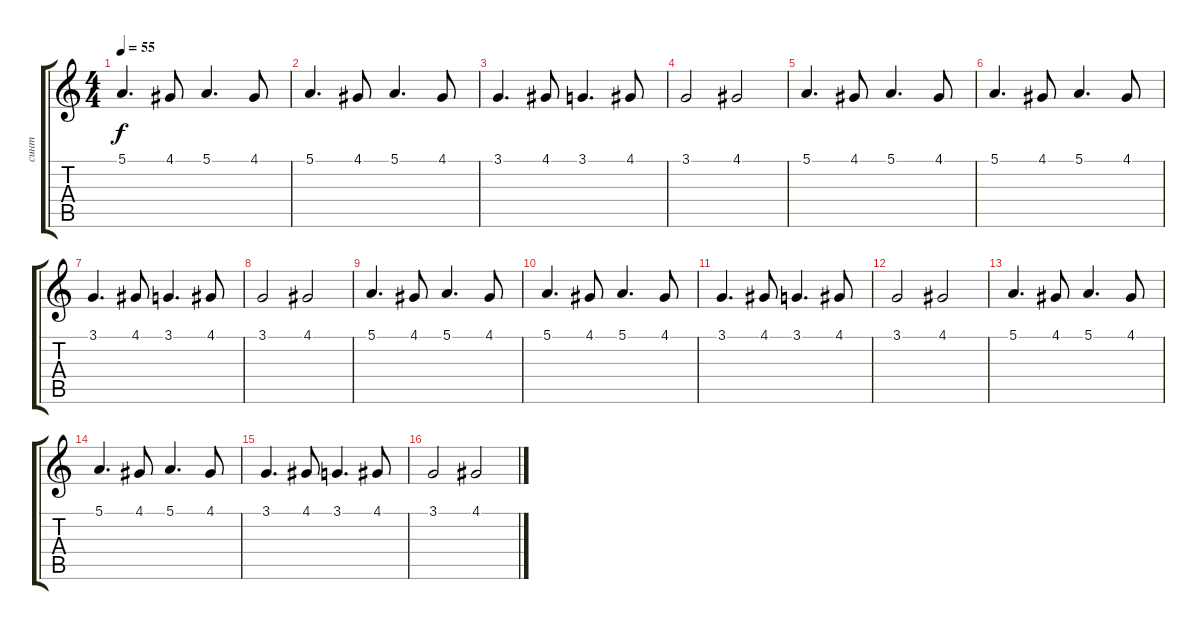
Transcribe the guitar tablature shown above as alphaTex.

\track ("синт" "синт") {instrument synthstrings1}
\staff {score tabs}
\tuning (E4 B3 G3 D3 A2 E2) {hide}
\ts (4 4)
\tempo 55
\clef g2
\ks c
5.1.4{d dy f} 4.1.8 5.1.4{d} 4.1.8 |
5.1.4{d} 4.1.8 5.1.4{d} 4.1.8 |
3.1.4{d} 4.1.8 3.1.4{d} 4.1.8 |
3.1.2 4.1.2 |
5.1.4{d} 4.1.8 5.1.4{d} 4.1.8 |
5.1.4{d} 4.1.8 5.1.4{d} 4.1.8 |
3.1.4{d} 4.1.8 3.1.4{d} 4.1.8 |
3.1.2 4.1.2 |
5.1.4{d} 4.1.8 5.1.4{d} 4.1.8 |
5.1.4{d} 4.1.8 5.1.4{d} 4.1.8 |
3.1.4{d} 4.1.8 3.1.4{d} 4.1.8 |
3.1.2 4.1.2 |
5.1.4{d} 4.1.8 5.1.4{d} 4.1.8 |
5.1.4{d} 4.1.8 5.1.4{d} 4.1.8 |
3.1.4{d} 4.1.8 3.1.4{d} 4.1.8 |
3.1.2 4.1.2
